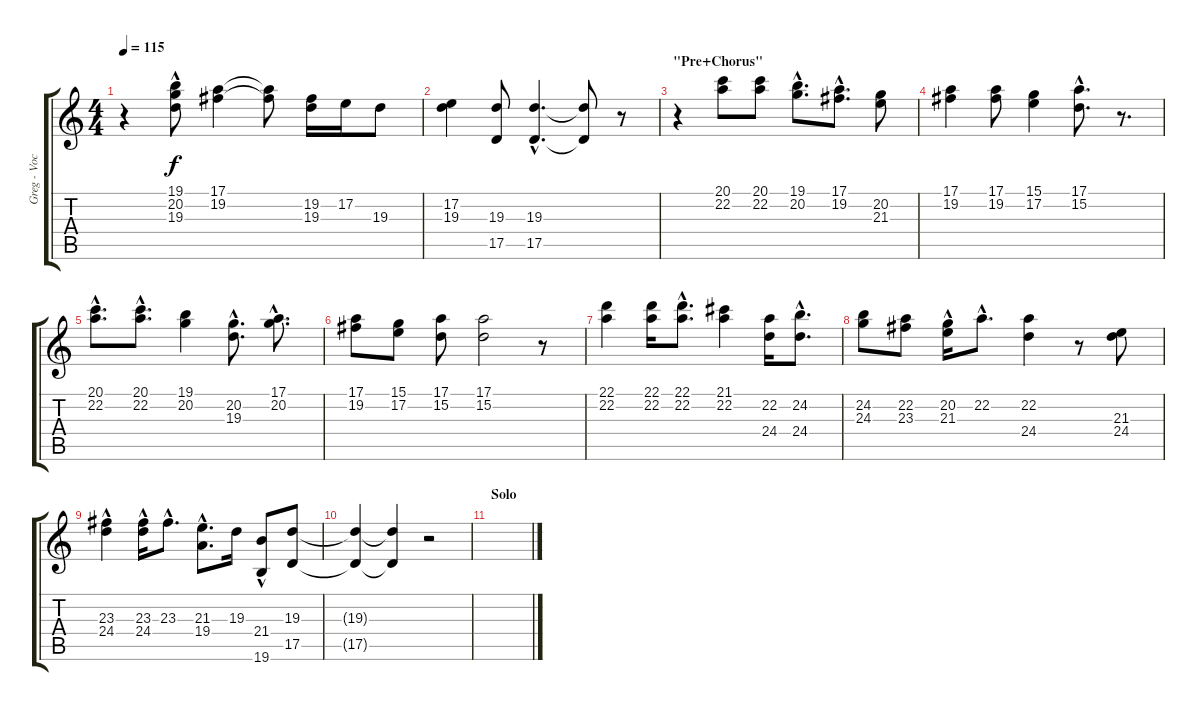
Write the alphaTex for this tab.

\track ("Greg - Vocal" "Greg - Voc") {instrument lead6voice}
\staff {score tabs}
\tuning (E4 B3 G3 D3 A2 E2) {hide}
\ts (4 4)
\tempo 115
\clef g2
\ks c
r.4{dy f} (19.1 20.2 19.3{hac}).8 (17.1 19.2).4 (17.1{t} 19.2{t}).8 (19.2 19.3).16 17.2.16 19.3.8 |
(17.2 19.3).4 (19.3 17.5).8 (19.3{hac} 17.5{hac}).4{d} (19.3{t} 17.5{t}).8 r.8 |
\section ("" "\"Pre+Chorus\"")
r.4 (20.1 22.2).8 (20.1 22.2).8 (19.1{hac} 20.2{hac}).8{d} (17.1{hac} 19.2{hac}).8{d} (20.2 21.3).8 |
(17.1 19.2).4 (17.1 19.2).8 (15.1 17.2).4 (17.1{hac} 15.2{hac}).8{d} r.8{d} |
(20.1{hac} 22.2{hac}).8{d} (20.1{hac} 22.2{hac}).8{d} (19.1 20.2).4 (20.2{hac} 19.3{hac}).8{d} (17.1{hac} 20.2{hac}).8{d} |
(17.1 19.2).8 (15.1 17.2).8 (17.1 15.2).8 (17.1 15.2).2 r.8 |
(22.1 22.2).4 (22.1 22.2).16 (22.1{hac} 22.2{hac}).8{d} (21.1 22.2).4 (22.2 24.4).16 (24.2{hac} 24.4{hac}).8{d} |
(24.2 24.3).8 (22.2 23.3).8 (20.2 21.3{hac}).16 22.2{hac}.8{d} (22.2 24.4).4 r.8 (21.3 24.4).8 |
(23.3{hac} 24.4).4 (23.3 24.4{hac}).16 23.3{hac}.8{d} (21.3{hac} 19.4).8{d} 19.3.16 (21.4{hac} 19.6).8 (19.3 17.5).8 |
(19.3{t} 17.5{t}).4 (19.3{t} 17.5{t}).4 r.2 |
\section ("" "Solo")
